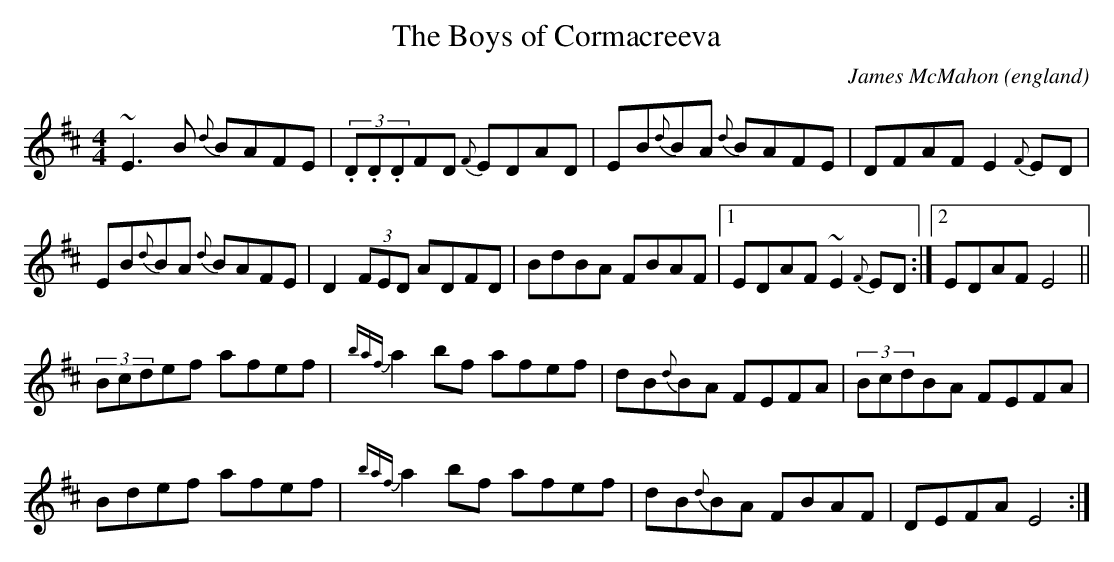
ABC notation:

X:1
T:The Boys of Cormacreeva
O:england
C:James McMahon
M:4/4
K:D
~E3B {d}BAFE | (3.D.D.DFD {F}EDAD | EB{d}BA {d}BAFE | DFAF E2{F}ED |
EB{d}BA {d}BAFE | D2(3FED ADFD | BdBA FBAF |1 EDAF ~E2{F}ED :|2 EDAF E4 ||
(3Bcdef afef | {baf}a2 bf afef | dB{d}BA FEFA | (3BcdBA FEFA |
Bdef afef | {baf}a2bf afef | dB{d}BA FBAF | DEFA E4 :|
